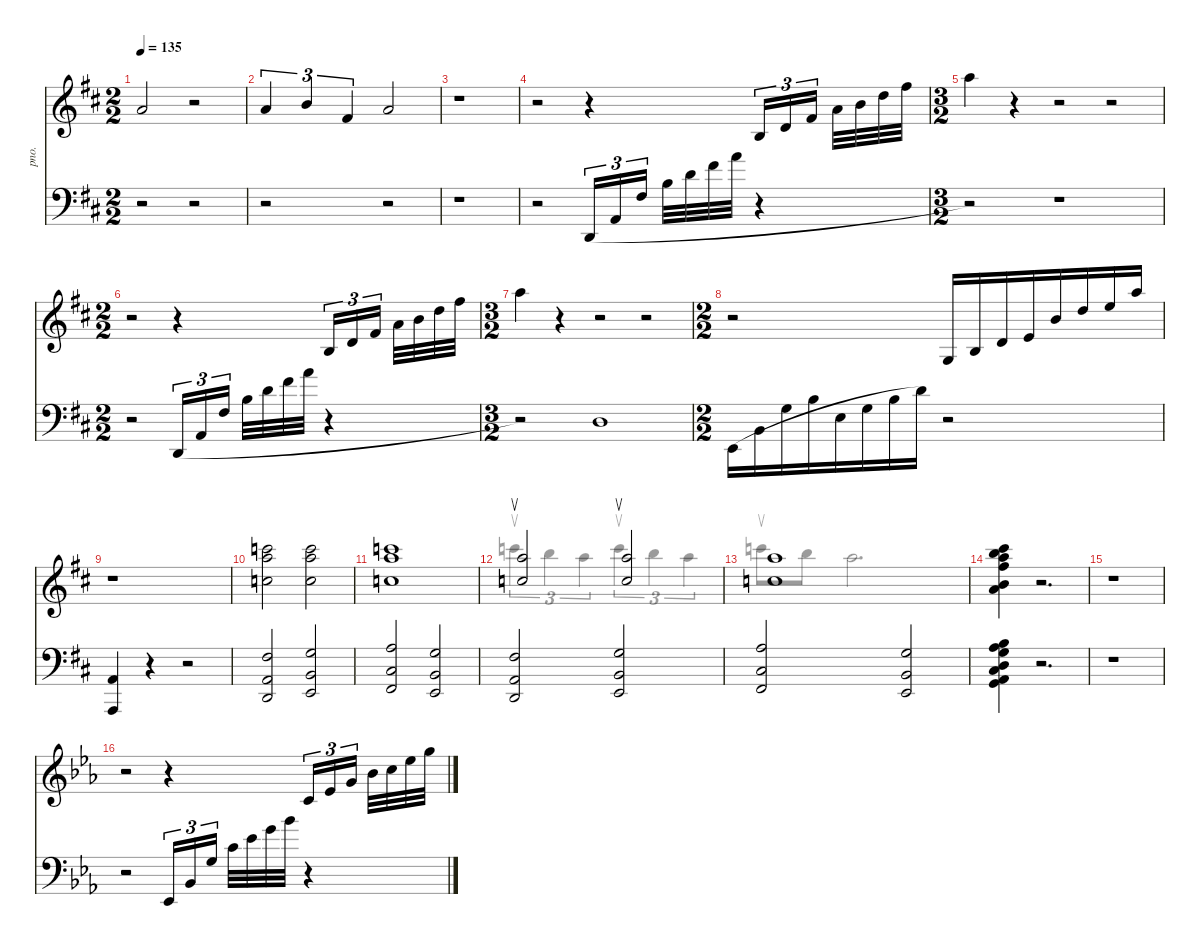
\defaultSystemsLayout 4
\hideDynamics
\bracketExtendMode nobrackets
\otherSystemsTrackNameOrientation horizontal
\track ("Acoustic Piano" "pno.") {instrument acousticgrandpiano}
\staff {score}
\tuning (E4 B3 G3 D3 A2 E2)
\voice
\ts (2 2)
\beaming (8 4 4)
\tempo 135
\clef g2
\ks d
5.1{acc forcenatural}.2{dy mf instrument acousticgrandpiano beam Up} r.2{beam Up} |
5.1{acc forcenatural}.4{tu (3 2) beam Up} 7.1{acc forcenatural}.4{tu (3 2) beam Up} 2.1{acc #}.4{tu (3 2) beam Up} 5.1{acc forcenatural}.2{beam Up} |
r.1{beam Down} |
r.2{beam Down} r.4{beam Down} -5.1{acc forcenatural}.16{tu (3 2) beam Up} -2.1{acc forcenatural}.16{tu (3 2) beam Up} 2.1{acc #}.16{tu (3 2) beam Up} 5.1{acc forcenatural}.32{beam Down} 7.1{acc forcenatural}.32{beam Down} 10.1{acc forcenatural}.32{beam Down} 14.1{acc #}.32{beam Down} |
\ts (3 2)
\beaming (8 4 4)
17.1{acc forcenatural}.4{beam Down} r.4{beam Down} r.2{beam Down} r.2{beam Down} |
\ts (2 2)
\beaming (8 4 4)
r.2{beam Down} r.4{beam Down} -5.1{acc forcenatural}.16{tu (3 2) beam Up} -2.1{acc forcenatural}.16{tu (3 2) beam Up} 2.1{acc #}.16{tu (3 2) beam Up} 5.1{acc forcenatural}.32{beam Down} 7.1{acc forcenatural}.32{beam Down} 10.1{acc forcenatural}.32{beam Down} 14.1{acc #}.32{beam Down} |
\ts (3 2)
\beaming (8 4 4)
17.1{acc forcenatural}.4{beam Down} r.4{beam Down} r.2{beam Down} r.2{beam Down} |
\ts (2 2)
\beaming (8 4 4)
r.2{beam Down} -9.1{acc forcenatural}.16{beam Up} -5.1{acc forcenatural}.16{beam Up} -2.1{acc forcenatural}.16{beam Up} 0.1{acc forcenatural}.16{beam Up} 7.1{acc forcenatural}.16{beam Up} 10.1{acc forcenatural}.16{beam Up} 12.1{acc forcenatural}.16{beam Up} 17.1{acc forcenatural}.16{beam Up} |
r.1{beam Down} |
(8.1{acc forcenatural} 17.1{acc forcenatural} 20.1{acc forcenatural}).2{beam Down} (20.1{acc forcenatural} 17.1{acc forcenatural} 8.1{acc forcenatural}).2{beam Down} |
(8.1{acc forcenatural} 17.1{acc forcenatural} 20.1{acc forcenatural}).1{beam Down} |
(17.1{acc forcenatural} 8.1{acc forcenatural}).2{su beam Up} (17.1{acc forcenatural} 8.1{acc forcenatural}).2{su beam Up} |
(17.1{acc forcenatural} 8.1{acc forcenatural}).1{beam Up} |
(5.1{acc forcenatural} 7.1{acc forcenatural} 14.1{acc #} 17.1{acc forcenatural} 19.1{acc forcenatural} 21.1{acc #}).4{beam Down} r.2{d beam Down} |
r.1{beam Down} |
\ks eb
r.2{beam Down} r.4{legatoorigin beam Down} -4.1{acc forcenatural}.16{tu (3 2) legatoorigin beam Up} -1.1{acc b}.16{tu (3 2) legatoorigin beam Up} 3.1{acc forcenatural}.16{tu (3 2) legatoorigin beam Up} 6.1{acc b}.32{legatoorigin beam Down} 8.1{acc forcenatural}.32{legatoorigin beam Down} 11.1{acc b}.32{legatoorigin beam Down} 15.1{acc forcenatural}.32{legatoorigin beam Down}
\voice
\clef g2
\ottava regular
\simile none
\ks d
|
|
|
|
|
|
|
|
|
|
|
20.1{acc forcenatural}.4{su tu (3 2) beam Down} 19.1{acc forcenatural}.4{tu (3 2) beam Down} 17.1{acc forcenatural}.4{tu (3 2) beam Down} 20.1{acc forcenatural}.4{su tu (3 2) beam Down} 19.1{acc forcenatural}.4{tu (3 2) beam Down} 17.1{acc forcenatural}.4{tu (3 2) beam Down} |
20.1{acc forcenatural}.8{su beam Down} 19.1{acc forcenatural}.8{beam Down} 17.1{acc forcenatural}.2{d beam Down} |
|
|
\ks eb
\staff {score}
\tuning (G2 D2 A1 E1 B0)
\clef f4
\ottava regular
\simile none
\ks d
r.2{dy mf beam Down} r.2{beam Down} |
r.2{beam Down} r.2{beam Down} |
r.1{beam Down} |
r.2{beam Down} -5.1{acc forcenatural}.16{tu (3 2) legatoorigin beam Up} 2.1{acc forcenatural}.16{tu (3 2) legatoorigin beam Up} 11.1{acc #}.16{tu (3 2) legatoorigin beam Up} 16.1{acc forcenatural}.32{legatoorigin beam Down} 19.1{acc forcenatural}.32{legatoorigin beam Down} 23.1{acc #}.32{legatoorigin beam Down} 26.1{acc forcenatural}.32{legatoorigin beam Down} r.4{legatoorigin beam Down} |
r.2{beam Down} r.1{beam Down} |
r.2{beam Down} -5.1{acc forcenatural}.16{tu (3 2) legatoorigin beam Up} 2.1{acc forcenatural}.16{tu (3 2) legatoorigin beam Up} 11.1{acc #}.16{tu (3 2) legatoorigin beam Up} 16.1{acc forcenatural}.32{legatoorigin beam Down} 19.1{acc forcenatural}.32{legatoorigin beam Down} 23.1{acc #}.32{legatoorigin beam Down} 26.1{acc forcenatural}.32{legatoorigin beam Down} r.4{legatoorigin beam Down} |
r.2{beam Down} 7.1{acc forcenatural}.1{beam Down} |
-3.1{acc forcenatural}.16{legatoorigin beam Down} 4.1{acc forcenatural}.16{legatoorigin beam Down} 12.1{acc forcenatural}.16{legatoorigin beam Down} 16.1{acc forcenatural}.16{legatoorigin beam Down} 9.1{acc forcenatural}.16{legatoorigin beam Down} 12.1{acc forcenatural}.16{legatoorigin beam Down} 16.1{acc forcenatural}.16{legatoorigin beam Down} 19.1{acc forcenatural}.16{beam Down} r.2{beam Down} |
(2.1{acc forcenatural} -10.1{acc forcenatural}).4{beam Up} r.4{beam Up} r.2{beam Up} |
(-5.1{acc forcenatural} 2.1{acc forcenatural} 11.1{acc #}).2{beam Up} (12.1{acc forcenatural} 4.1{acc forcenatural} -3.1{acc forcenatural}).2{beam Up} |
(-1.1{acc #} 6.1{acc #} 14.1{acc forcenatural}).2{beam Up} (12.1{acc forcenatural} 4.1{acc forcenatural} -3.1{acc forcenatural}).2{beam Up} |
(11.1{acc #} 2.1{acc forcenatural} -5.1{acc forcenatural}).2{beam Up} (-3.1{acc forcenatural} 4.1{acc forcenatural} 12.1{acc forcenatural}).2{beam Up} |
(14.1{acc forcenatural} 6.1{acc #} -1.1{acc #}).2{beam Up} (-3.1{acc forcenatural} 4.1{acc forcenatural} 12.1{acc forcenatural}).2{beam Up} |
(0.1{acc forcenatural} 2.1{acc forcenatural} 6.1{acc #} 7.1{acc forcenatural} 12.1{acc forcenatural} 14.1{acc forcenatural} 16.1{acc forcenatural}).4{beam Down} r.2{d beam Down} |
r.1{beam Down} |
\ks eb
r.2{beam Down} -4.1{acc b}.16{tu (3 2) beam Up} 3.1{acc b}.16{tu (3 2) beam Up} 12.1{acc forcenatural}.16{tu (3 2) beam Up} 17.1{acc forcenatural}.32{beam Down} 20.1{acc b}.32{beam Down} 24.1{acc forcenatural}.32{beam Down} 27.1{acc b}.32{beam Down} r.4{beam Down}
